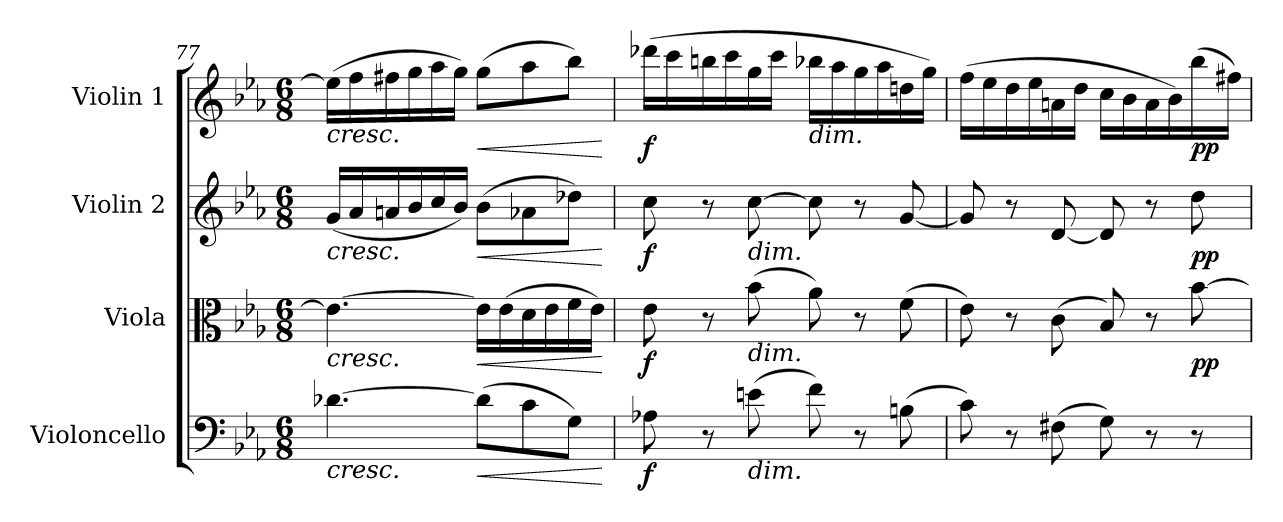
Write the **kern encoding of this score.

**kern	**dynam	**kern	**dynam	**kern	**dynam	**kern	**dynam
*part4	*part4	*part3	*part3	*part2	*part2	*part1	*part1
*staff4	*staff4	*staff3	*staff3	*staff2	*staff2	*staff1	*staff1
*I"Violoncello	*	*I"Viola	*	*I"Violin 2	*	*I"Violin 1	*
*I'Vc	*	*I'Vla	*	*I'Vln	*	*I'Vln	*
*clefF4	*	*clefC3	*	*clefG2	*	*clefG2	*
*k[b-e-a-]	*	*k[b-e-a-]	*	*k[b-e-a-]	*	*k[b-e-a-]	*
*M6/8	*	*M6/8	*	*M6/8	*	*M6/8	*
=77	=77	=77	=77	=77	=77	=77	=77
!	!	!	!	!	!	!LO:TX:b:i:t=cresc.	!
!	!	!	!	!LO:TX:b:i:t=cresc.	!	!	!
!	!	!LO:TX:b:i:t=cresc.	!	!	!	!	!
!LO:TX:b:i:t=cresc.	!	!	!	!	!	!	!
[4.d-X\	.	4.e-\_	.	(16g/LL	.	(16ee-\LL]	.
.	.	.	.	16a-/	.	16ff\	.
.	.	.	.	16an/	.	16ff#X\	.
.	.	.	.	16b-/	.	16gg\	.
.	.	.	.	16cc/	.	16aa-\	.
.	.	.	.	16b-/JJ)	.	16gg\JJ)	.
!	!LO:HP:b	!	!LO:HP:b	!	!LO:HP:b	!	!LO:HP:b
(8d-\L]	<	16e-\LL]	<	(8b-\L	<	(8gg\L	<
.	.	(16e-\	.	.	.	.	.
8c\	.	16d\	.	8a-X\	.	8aa-\	.
.	.	16e-\	.	.	.	.	.
8G\J)	.	16f\	.	8dd-X\J)	.	8bb-\J)	.
.	.	16e-\JJ)	.	.	.	.	.
.	[	.	[	.	[	.	[
=78	=78	=78	=78	=78	=78	=78	=78
!	!LO:DY:b	!	!LO:DY:b	!	!LO:DY:b	!	!LO:DY:b
8A-X\	f	8e-\	f	8cc\	f	(16ddd-X\LL	f
.	.	.	.	.	.	16ccc\	.
8r	.	8r	.	8r	.	16bbn\	.
.	.	.	.	.	.	16ccc\	.
!	!	!	!	!LO:TX:b:i:t=dim.	!	!	!
!	!	!LO:TX:b:i:t=dim.	!	!	!	!	!
!LO:TX:b:i:t=dim.	!	!	!	!	!	!	!
(8en\	.	(8b-\	.	[8cc\	.	16gg\	.
.	.	.	.	.	.	16ccc\JJ	.
!	!	!	!	!	!	!LO:TX:b:i:t=dim.	!
8f\)	.	8a-\)	.	8cc\]	.	16bb-X\LL	.
.	.	.	.	.	.	16aa-\	.
8r	.	8r	.	8r	.	16gg\	.
.	.	.	.	.	.	16aa-\	.
(8Bn\	.	(8f\	.	[8g/	.	16ddn\	.
.	.	.	.	.	.	16gg\JJ)	.
!!LO:LB:g=z
=79	=79	=79	=79	=79	=79	=79	=79
8c\)	.	8e-\)	.	8g/]	.	(16ff\LL	.
.	.	.	.	.	.	16ee-\	.
8r	.	8r	.	8r	.	16dd\	.
.	.	.	.	.	.	16ee-\	.
(8F#X\	.	(8c\	.	[8d/	.	16an\	.
.	.	.	.	.	.	16dd\JJ	.
8G\)	.	8B-/)	.	8d/]	.	16cc\LL	.
.	.	.	.	.	.	16b-\	.
8r	.	8r	.	8r	.	16a\	.
.	.	.	.	.	.	16b-\)	.
!	!	!	!LO:DY:b	!	!LO:DY:b	!	!LO:DY:b
8r	.	[8b-\	pp	8dd\	pp	(16bb-\	pp
.	.	.	.	.	.	16ff#X\JJ)	.
=	=	=	=	=	=	=	=
*-	*-	*-	*-	*-	*-	*-	*-
